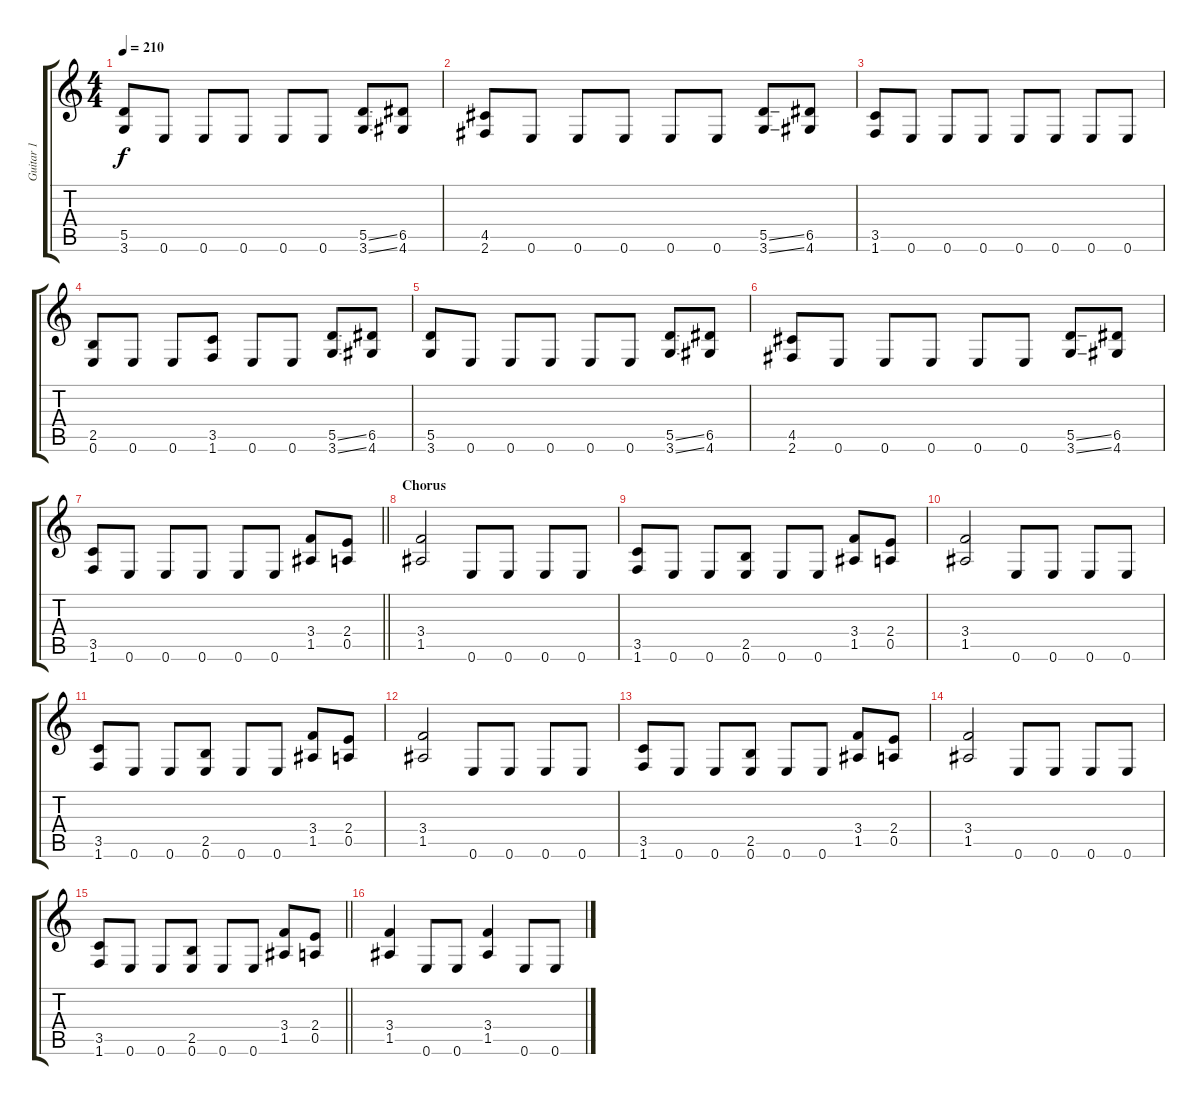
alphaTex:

\track ("Guitar 1" "Guitar 1") {instrument distortionguitar}
\staff {score tabs}
\tuning (E4 B3 G3 D3 A2 E2) {hide}
\ts (4 4)
\tempo 210
\clef g2
\ks c
(5.5 3.6).8{dy f} 0.6.8 0.6.8 0.6.8 0.6.8 0.6.8 (5.5{ss} 3.6{ss}).8 (6.5 4.6).8 |
(4.5 2.6).8 0.6.8 0.6.8 0.6.8 0.6.8 0.6.8 (5.5{ss} 3.6{ss}).8 (6.5 4.6).8 |
(3.5 1.6).8 0.6.8 0.6.8 0.6.8 0.6.8 0.6.8 0.6.8 0.6.8 |
(2.5 0.6).8 0.6.8 0.6.8 (3.5 1.6).8 0.6.8 0.6.8 (5.5{ss} 3.6{ss}).8 (6.5 4.6).8 |
(5.5 3.6).8 0.6.8 0.6.8 0.6.8 0.6.8 0.6.8 (5.5{ss} 3.6{ss}).8 (6.5 4.6).8 |
(4.5 2.6).8 0.6.8 0.6.8 0.6.8 0.6.8 0.6.8 (5.5{ss} 3.6{ss}).8 (6.5 4.6).8 |
\barLineRight lightlight
(3.5 1.6).8 0.6.8 0.6.8 0.6.8 0.6.8 0.6.8 (3.4 1.5).8 (2.4 0.5).8 |
\section ("" "Chorus")
(3.4 1.5).2 0.6.8 0.6.8 0.6.8 0.6.8 |
(3.5 1.6).8 0.6.8 0.6.8 (2.5 0.6).8 0.6.8 0.6.8 (3.4 1.5).8 (2.4 0.5).8 |
(3.4 1.5).2 0.6.8 0.6.8 0.6.8 0.6.8 |
(3.5 1.6).8 0.6.8 0.6.8 (2.5 0.6).8 0.6.8 0.6.8 (3.4 1.5).8 (2.4 0.5).8 |
(3.4 1.5).2 0.6.8 0.6.8 0.6.8 0.6.8 |
(3.5 1.6).8 0.6.8 0.6.8 (2.5 0.6).8 0.6.8 0.6.8 (3.4 1.5).8 (2.4 0.5).8 |
(3.4 1.5).2 0.6.8 0.6.8 0.6.8 0.6.8 |
\barLineRight lightlight
(3.5 1.6).8 0.6.8 0.6.8 (2.5 0.6).8 0.6.8 0.6.8 (3.4 1.5).8 (2.4 0.5).8 |
(3.4 1.5).4 0.6.8 0.6.8 (3.4 1.5).4 0.6.8 0.6.8
